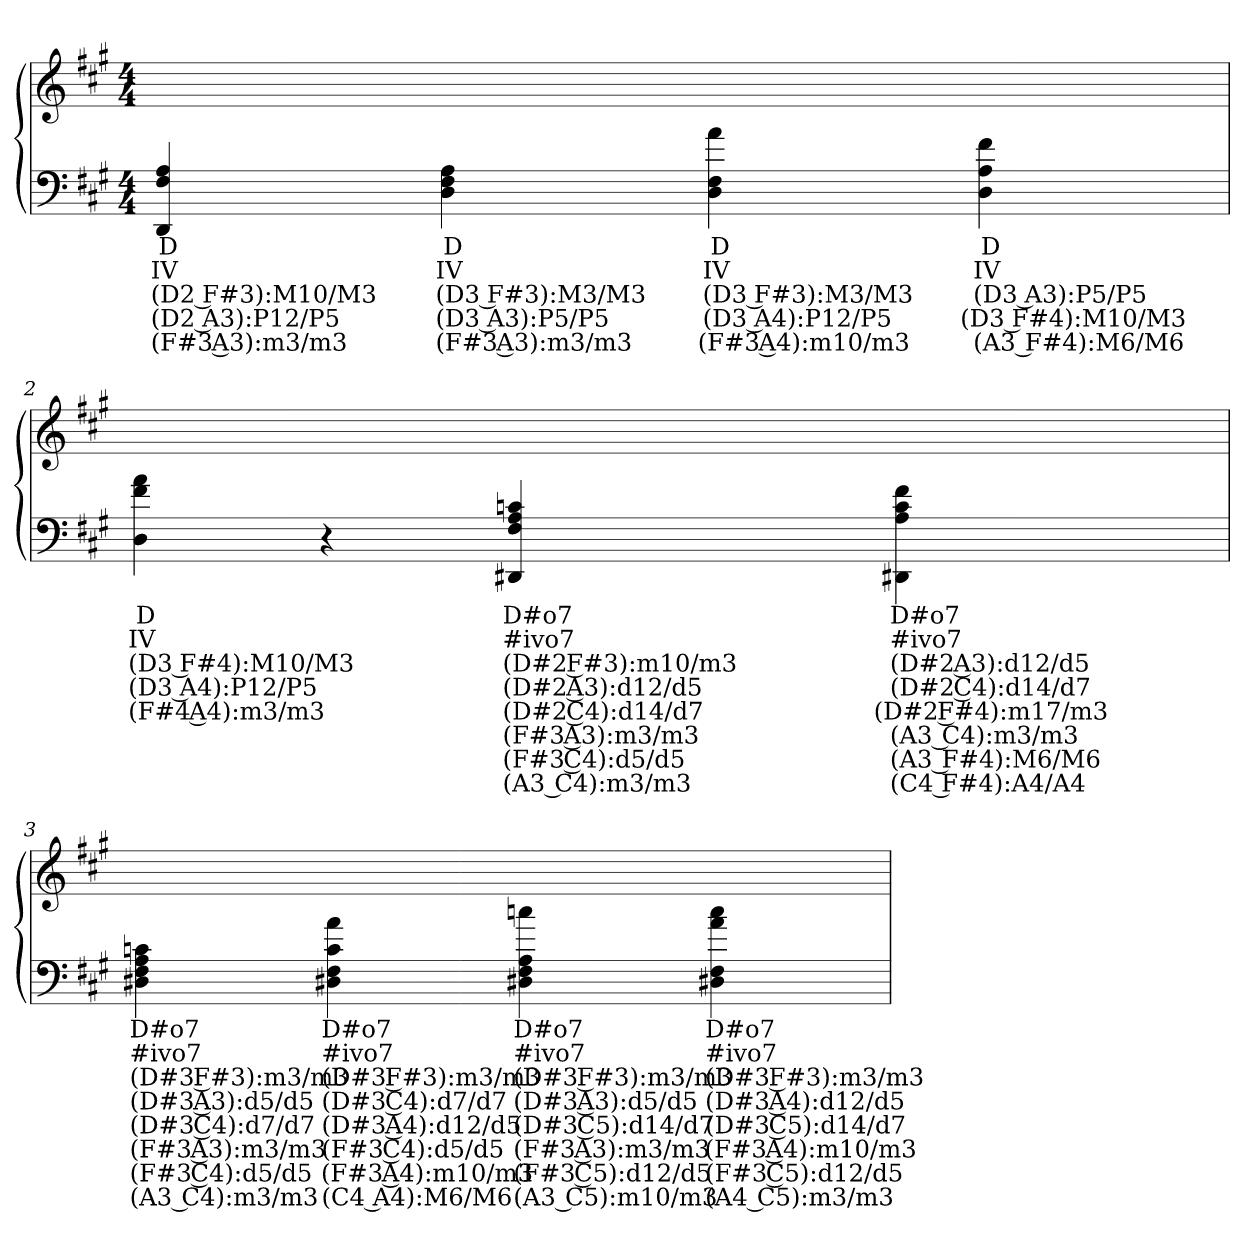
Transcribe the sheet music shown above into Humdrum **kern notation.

**kern	**text	**text	**text	**text	**text	**text	**text	**text	**kern
*part2	*part2	*part2	*part2	*part2	*part2	*part2	*part2	*part2	*part1
*staff2	*staff2	*staff2	*staff2	*staff2	*staff2	*staff2	*staff2	*staff2	*staff1
*clefF4	*	*	*	*	*	*	*	*	*clefG2
*k[f#c#g#]	*	*	*	*	*	*	*	*	*k[f#c#g#]
*A:	*	*	*	*	*	*	*	*	*A:
*M4/4	*	*	*	*	*	*	*	*	*M4/4
*MM60	*	*	*	*	*	*	*	*	*MM60
=1	=1	=1	=1	=1	=1	=1	=1	=1	=1
4DD 4F# 4A	D	IV	(D2 F#3):M10/M3	(D2 A3):P12/P5	(F#3 A3):m3/m3	.	.	.	1ryy
4D 4F# 4A	D	IV	(D3 F#3):M3/M3	(D3 A3):P5/P5	(F#3 A3):m3/m3	.	.	.	.
4D 4F# 4a	D	IV	(D3 F#3):M3/M3	(D3 A4):P12/P5	(F#3 A4):m10/m3	.	.	.	.
4D 4A 4f#	D	IV	(D3 A3):P5/P5	(D3 F#4):M10/M3	(A3 F#4):M6/M6	.	.	.	.
=2	=2	=2	=2	=2	=2	=2	=2	=2	=2
4D 4f# 4a	D	IV	(D3 F#4):M10/M3	(D3 A4):P12/P5	(F#4 A4):m3/m3	.	.	.	1ryy
4r	.	.	.	.	.	.	.	.	.
4DD#X 4F# 4A 4cn	D#o7	#ivo7	(D#2 F#3):m10/m3	(D#2 A3):d12/d5	(D#2 C4):d14/d7	(F#3 A3):m3/m3	(F#3 C4):d5/d5	(A3 C4):m3/m3	.
4DD#X 4A 4c 4f#	D#o7	#ivo7	(D#2 A3):d12/d5	(D#2 C4):d14/d7	(D#2 F#4):m17/m3	(A3 C4):m3/m3	(A3 F#4):M6/M6	(C4 F#4):A4/A4	.
=3	=3	=3	=3	=3	=3	=3	=3	=3	=3
4D#X 4F# 4A 4cn	D#o7	#ivo7	(D#3 F#3):m3/m3	(D#3 A3):d5/d5	(D#3 C4):d7/d7	(F#3 A3):m3/m3	(F#3 C4):d5/d5	(A3 C4):m3/m3	1ryy
4D#X 4F# 4c 4a	D#o7	#ivo7	(D#3 F#3):m3/m3	(D#3 C4):d7/d7	(D#3 A4):d12/d5	(F#3 C4):d5/d5	(F#3 A4):m10/m3	(C4 A4):M6/M6	.
4D#X 4F# 4A 4ccn	D#o7	#ivo7	(D#3 F#3):m3/m3	(D#3 A3):d5/d5	(D#3 C5):d14/d7	(F#3 A3):m3/m3	(F#3 C5):d12/d5	(A3 C5):m10/m3	.
4D#X 4F# 4a 4cc	D#o7	#ivo7	(D#3 F#3):m3/m3	(D#3 A4):d12/d5	(D#3 C5):d14/d7	(F#3 A4):m10/m3	(F#3 C5):d12/d5	(A4 C5):m3/m3	.
=	=	=	=	=	=	=	=	=	=
*-	*-	*-	*-	*-	*-	*-	*-	*-	*-
